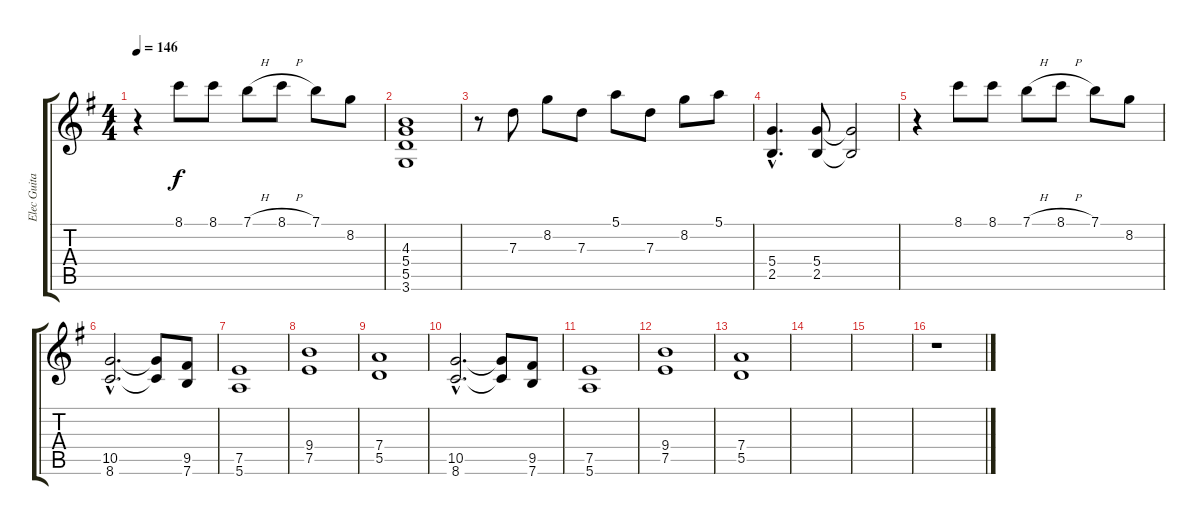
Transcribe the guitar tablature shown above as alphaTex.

\track ("Elec Guitar" "Elec Guita") {instrument distortionguitar}
\staff {score tabs}
\tuning (E4 B3 G3 D3 A2 E2) {hide}
\ts (4 4)
\tempo 146
\clef g2
\ks g
r.4{dy f} 8.1.8 8.1.8 7.1{h}.8 8.1{h}.8 7.1.8 8.2.8 |
(4.3 5.4 5.5 3.6).1 |
r.8 7.3.8 8.2.8 7.3.8 5.1.8 7.3.8 8.2.8 5.1.8 |
(5.4{hac} 2.5{hac}).4{d} (5.4 2.5).8 (5.4{t} 2.5{t}).2 |
r.4 8.1.8 8.1.8 7.1{h}.8 8.1{h}.8 7.1.8 8.2.8 |
(10.5{hac} 8.6{hac}).2{d} (10.5{t} 8.6{t}).8 (9.5 7.6).8 |
(7.5 5.6).1 |
(9.4 7.5).1 |
(7.4 5.5).1 |
(10.5{hac} 8.6{hac}).2{d} (10.5{t} 8.6{t}).8 (9.5 7.6).8 |
(7.5 5.6).1 |
(9.4 7.5).1 |
(7.4 5.5).1 |
|
|
r.1
